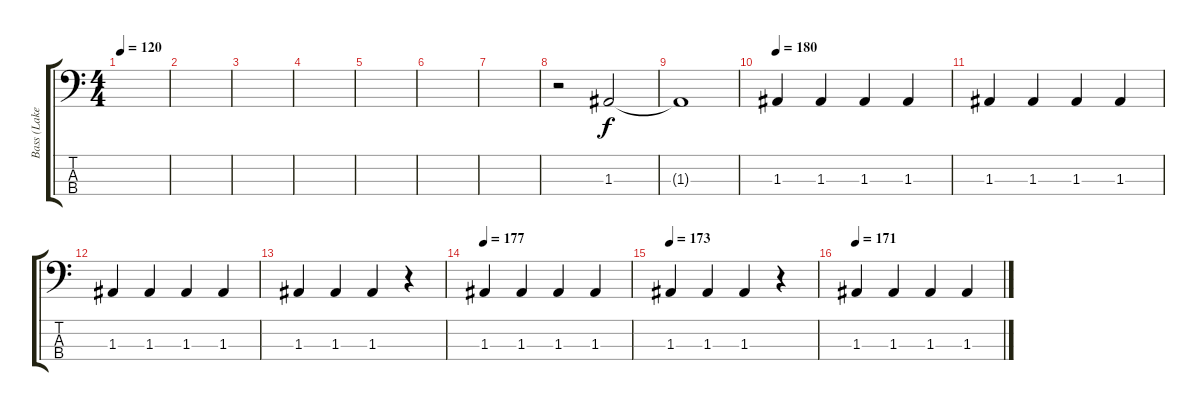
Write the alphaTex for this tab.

\track ("Bass (Lake)" "Bass (Lake") {instrument electricbassfinger}
\staff {score tabs}
\tuning (G2 D2 A1 E1) {hide}
\ts (4 4)
\tempo 120
\clef f4
\ks c
|
|
|
|
|
|
|
r.2 1.3.2 |
1.3{t}.1 |
\tempo 180
1.3.4 1.3.4 1.3.4 1.3.4 |
1.3.4 1.3.4 1.3.4 1.3.4 |
1.3.4 1.3.4 1.3.4 1.3.4 |
1.3.4 1.3.4 1.3.4 r.4 |
\tempo 177
1.3.4 1.3.4 1.3.4 1.3.4 |
\tempo 173
1.3.4 1.3.4 1.3.4 r.4 |
\tempo 171
1.3.4 1.3.4 1.3.4 1.3.4
